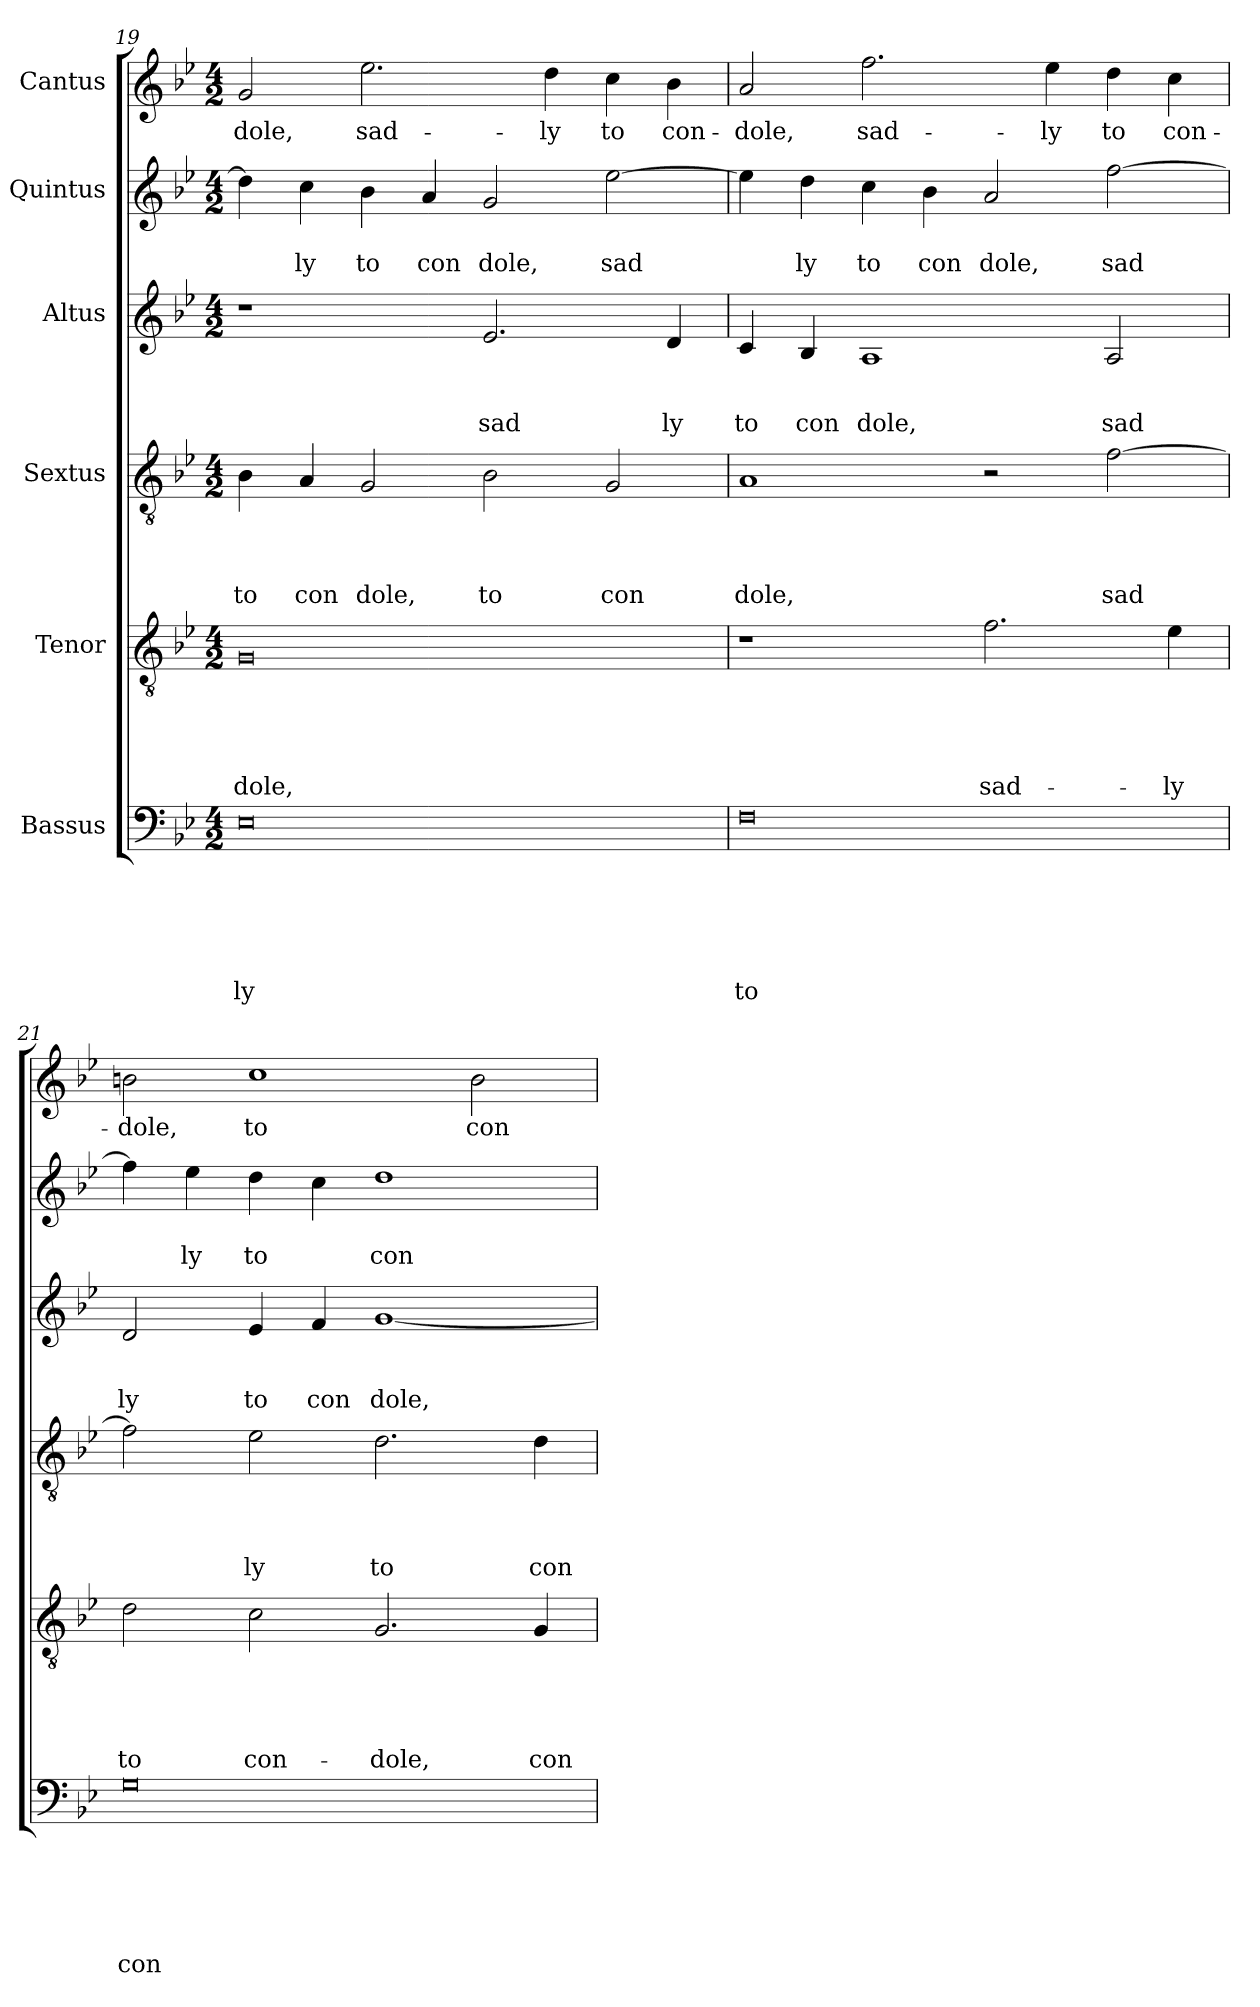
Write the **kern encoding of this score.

**kern	**text	**text	**text	**text	**text	**text	**kern	**text	**text	**text	**text	**text	**kern	**text	**text	**text	**text	**kern	**text	**text	**text	**kern	**text	**text	**kern	**text
*part6	*part6	*part6	*part6	*part6	*part6	*part6	*part5	*part5	*part5	*part5	*part5	*part5	*part4	*part4	*part4	*part4	*part4	*part3	*part3	*part3	*part3	*part2	*part2	*part2	*part1	*part1
*staff6	*staff6	*staff6	*staff6	*staff6	*staff6	*staff6	*staff5	*staff5	*staff5	*staff5	*staff5	*staff5	*staff4	*staff4	*staff4	*staff4	*staff4	*staff3	*staff3	*staff3	*staff3	*staff2	*staff2	*staff2	*staff1	*staff1
*I"Bassus	*	*	*	*	*	*	*I"Tenor	*	*	*	*	*	*I"Sextus	*	*	*	*	*I"Altus	*	*	*	*I"Quintus	*	*	*I"Cantus	*
!!LO:PB:g=z
*clefF4	*	*	*	*	*	*	*clefGv2	*	*	*	*	*	*clefGv2	*	*	*	*	*clefG2	*	*	*	*clefG2	*	*	*clefG2	*
*	*	*	*	*	*	*	*	*	*	*	*	*	*ITrd-2c-3	*	*	*	*	*	*	*	*	*	*	*	*	*
*k[b-e-]	*	*	*	*	*	*	*k[b-e-]	*	*	*	*	*	*k[b-e-a-d-g-]	*	*	*	*	*k[b-e-]	*	*	*	*k[b-e-]	*	*	*k[b-e-]	*
*B-:	*	*	*	*	*	*	*B-:	*	*	*	*	*	*D-:	*	*	*	*	*B-:	*	*	*	*B-:	*	*	*B-:	*
*M4/2	*	*	*	*	*	*	*M4/2	*	*	*	*	*	*M4/2	*	*	*	*	*M4/2	*	*	*	*M4/2	*	*	*M4/2	*
=19	=19	=19	=19	=19	=19	=19	=19	=19	=19	=19	=19	=19	=19	=19	=19	=19	=19	=19	=19	=19	=19	=19	=19	=19	=19	=19
!	!	!	!	!	!	!LO:LY:b	!	!	!	!	!	!LO:LY:b	!	!	!	!	!LO:LY:b	!	!	!	!	!	!	!	!	!LO:LY:b
0E-	.	.	.	.	.	-ly	0G	.	.	.	.	-dole,	4d-\	.	.	.	to	1r	.	.	.	4dd\]	.	.	2g/	-dole,
!	!	!	!	!	!	!	!	!	!	!	!	!	!	!	!	!	!LO:LY:b	!	!	!	!	!	!	!LO:LY:b	!	!
.	.	.	.	.	.	.	.	.	.	.	.	.	4c/	.	.	.	con	.	.	.	.	4cc\	.	ly	.	.
!	!	!	!	!	!	!	!	!	!	!	!	!	!	!	!	!	!LO:LY:b	!	!	!	!	!	!	!LO:LY:b	!	!LO:LY:b
.	.	.	.	.	.	.	.	.	.	.	.	.	2B-/	.	.	.	dole,	.	.	.	.	4b-\	.	to	2.ee-\	sad-
!	!	!	!	!	!	!	!	!	!	!	!	!	!	!	!	!	!	!	!	!	!	!	!	!LO:LY:b	!	!
.	.	.	.	.	.	.	.	.	.	.	.	.	.	.	.	.	.	.	.	.	.	4a/	.	con	.	.
!	!	!	!	!	!	!	!	!	!	!	!	!	!	!	!	!	!LO:LY:b	!	!	!	!LO:LY:b	!	!	!LO:LY:b	!	!
.	.	.	.	.	.	.	.	.	.	.	.	.	2d-\	.	.	.	to	2.e-/	.	.	sad	2g/	.	dole,	.	.
!	!	!	!	!	!	!	!	!	!	!	!	!	!	!	!	!	!	!	!	!	!	!	!	!	!	!LO:LY:b
.	.	.	.	.	.	.	.	.	.	.	.	.	.	.	.	.	.	.	.	.	.	.	.	.	4dd\	-ly
!	!	!	!	!	!	!	!	!	!	!	!	!	!	!	!	!	!LO:LY:b	!	!	!	!	!	!	!LO:LY:b	!	!LO:LY:b
.	.	.	.	.	.	.	.	.	.	.	.	.	2B-/	.	.	.	con	.	.	.	.	[>2ee-\	.	sad	4cc\	to
!	!	!	!	!	!	!	!	!	!	!	!	!	!	!	!	!	!	!	!	!	!LO:LY:b	!	!	!	!	!LO:LY:b
.	.	.	.	.	.	.	.	.	.	.	.	.	.	.	.	.	.	4d/	.	.	ly	.	.	.	4b-\	con-
=20	=20	=20	=20	=20	=20	=20	=20	=20	=20	=20	=20	=20	=20	=20	=20	=20	=20	=20	=20	=20	=20	=20	=20	=20	=20	=20
!	!	!	!	!	!	!LO:LY:b	!	!	!	!	!	!	!	!	!	!	!LO:LY:b	!	!	!	!LO:LY:b	!	!	!	!	!LO:LY:b
0F	.	.	.	.	.	to	1r	.	.	.	.	.	1c	.	.	.	dole,	4c/	.	.	to	4ee-\]	.	.	2a/	-dole,
!	!	!	!	!	!	!	!	!	!	!	!	!	!	!	!	!	!	!	!	!	!LO:LY:b	!	!	!LO:LY:b	!	!
.	.	.	.	.	.	.	.	.	.	.	.	.	.	.	.	.	.	4B-/	.	.	con	4dd\	.	ly	.	.
!	!	!	!	!	!	!	!	!	!	!	!	!	!	!	!	!	!	!	!	!	!LO:LY:b	!	!	!LO:LY:b	!	!LO:LY:b
.	.	.	.	.	.	.	.	.	.	.	.	.	.	.	.	.	.	1A	.	.	dole,	4cc\	.	to	2.ff\	sad-
!	!	!	!	!	!	!	!	!	!	!	!	!	!	!	!	!	!	!	!	!	!	!	!	!LO:LY:b	!	!
.	.	.	.	.	.	.	.	.	.	.	.	.	.	.	.	.	.	.	.	.	.	4b-\	.	con	.	.
!	!	!	!	!	!	!	!	!	!	!	!	!LO:LY:b	!	!	!	!	!	!	!	!	!	!	!	!LO:LY:b	!	!
.	.	.	.	.	.	.	2.f\	.	.	.	.	sad-	2r	.	.	.	.	.	.	.	.	2a/	.	dole,	.	.
!	!	!	!	!	!	!	!	!	!	!	!	!	!	!	!	!	!	!	!	!	!	!	!	!	!	!LO:LY:b
.	.	.	.	.	.	.	.	.	.	.	.	.	.	.	.	.	.	.	.	.	.	.	.	.	4ee-\	-ly
!	!	!	!	!	!	!	!	!	!	!	!	!	!	!	!	!	!LO:LY:b	!	!	!	!LO:LY:b	!	!	!LO:LY:b	!	!LO:LY:b
.	.	.	.	.	.	.	.	.	.	.	.	.	[>2a-\	.	.	.	sad	2A/	.	.	sad	[>2ff\	.	sad	4dd\	to
!	!	!	!	!	!	!	!	!	!	!	!	!LO:LY:b	!	!	!	!	!	!	!	!	!	!	!	!	!	!LO:LY:b
.	.	.	.	.	.	.	4e-\	.	.	.	.	-ly	.	.	.	.	.	.	.	.	.	.	.	.	4cc\	con-
=21	=21	=21	=21	=21	=21	=21	=21	=21	=21	=21	=21	=21	=21	=21	=21	=21	=21	=21	=21	=21	=21	=21	=21	=21	=21	=21
!	!	!	!	!	!	!LO:LY:b	!	!	!	!	!	!LO:LY:b	!	!	!	!	!	!	!	!	!LO:LY:b	!	!	!	!	!LO:LY:b
0G	.	.	.	.	.	con	2d\	.	.	.	.	to	2a-\]	.	.	.	.	2d/	.	.	ly	4ff\]	.	.	2bn\	-dole,
!	!	!	!	!	!	!	!	!	!	!	!	!	!	!	!	!	!	!	!	!	!	!	!	!LO:LY:b	!	!
.	.	.	.	.	.	.	.	.	.	.	.	.	.	.	.	.	.	.	.	.	.	4ee-\	.	ly	.	.
!	!	!	!	!	!	!	!	!	!	!	!	!LO:LY:b	!	!	!	!	!LO:LY:b	!	!	!	!LO:LY:b	!	!	!LO:LY:b	!	!LO:LY:b
.	.	.	.	.	.	.	2c\	.	.	.	.	con-	2g-\	.	.	.	ly	4e-/	.	.	to	4dd\	.	to	1cc	to
!	!	!	!	!	!	!	!	!	!	!	!	!	!	!	!	!	!	!	!	!	!LO:LY:b	!	!	!	!	!
.	.	.	.	.	.	.	.	.	.	.	.	.	.	.	.	.	.	4f/	.	.	con	4cc\	.	.	.	.
!	!	!	!	!	!	!	!	!	!	!	!	!LO:LY:b	!	!	!	!	!LO:LY:b	!	!	!	!LO:LY:b	!	!	!LO:LY:b	!	!
.	.	.	.	.	.	.	2.G/	.	.	.	.	-dole,	2.f\	.	.	.	to	[<1g	.	.	dole,	1dd	.	con	.	.
!	!	!	!	!	!	!	!	!	!	!	!	!	!	!	!	!	!	!	!	!	!	!	!	!	!	!LO:LY:b
.	.	.	.	.	.	.	.	.	.	.	.	.	.	.	.	.	.	.	.	.	.	.	.	.	2b\	con-
!	!	!	!	!	!	!	!	!	!	!	!	!LO:LY:b	!	!	!	!	!LO:LY:b	!	!	!	!	!	!	!	!	!
.	.	.	.	.	.	.	4G/	.	.	.	.	con-	4f\	.	.	.	con	.	.	.	.	.	.	.	.	.
=	=	=	=	=	=	=	=	=	=	=	=	=	=	=	=	=	=	=	=	=	=	=	=	=	=	=
*-	*-	*-	*-	*-	*-	*-	*-	*-	*-	*-	*-	*-	*-	*-	*-	*-	*-	*-	*-	*-	*-	*-	*-	*-	*-	*-
